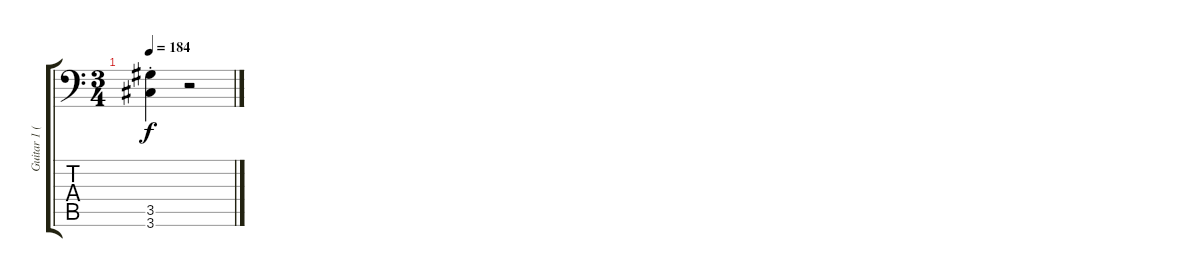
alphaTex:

\track ("Guitar 1 (Left)" "Guitar 1 (") {instrument distortionguitar}
\staff {score tabs}
\tuning (C4 G3 Eb3 Bb2 F2 Bb1) {hide}
\ts (3 4)
\tempo 184
\clef f4
\ks c
(3.5{st} 3.6).4{dy f} r.2
